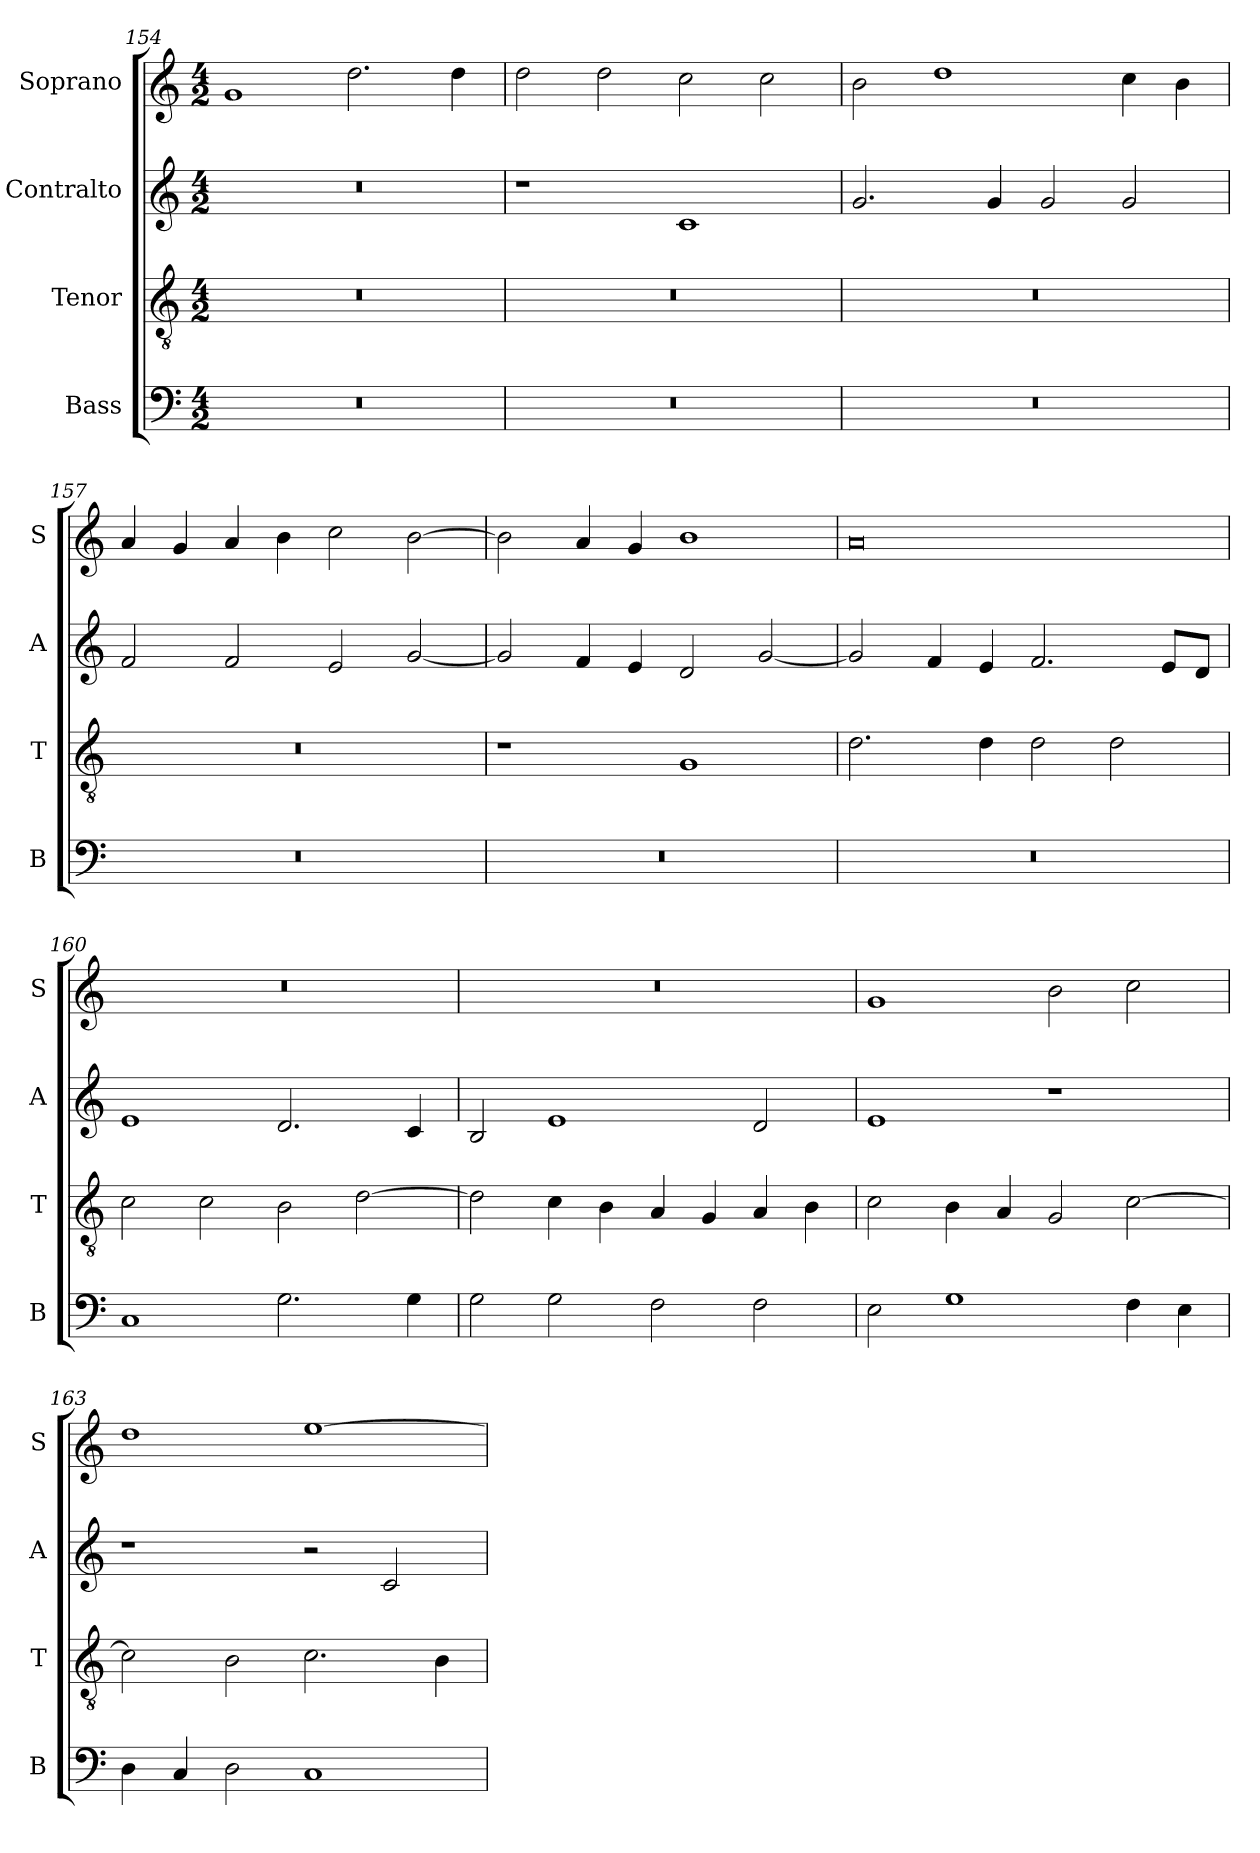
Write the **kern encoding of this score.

**kern	**kern	**kern	**kern
*part4	*part3	*part2	*part1
*staff4	*staff3	*staff2	*staff1
*I"Bass	*I"Tenor	*I"Contralto	*I"Soprano
*I'B	*I'T	*I'A	*I'S
*clefF4	*clefGv2	*clefG2	*clefG2
*k[]	*k[]	*k[]	*k[]
*G:mix	*G:mix	*G:mix	*G:mix
*M4/2	*M4/2	*M4/2	*M4/2
=154	=154	=154	=154
0r	0r	0r	1g
.	.	.	2.dd
.	.	.	4dd
=155	=155	=155	=155
0r	0r	1r	2dd
.	.	.	2dd
.	.	1c	2cc
.	.	.	2cc
=156	=156	=156	=156
0r	0r	2.g	2b
.	.	.	1dd
.	.	4g	.
.	.	2g	.
.	.	2g	4cc
.	.	.	4b
=157	=157	=157	=157
0r	0r	2f	4a
.	.	.	4g
.	.	2f	4a
.	.	.	4b
.	.	2e	2cc
.	.	[2g	[2b
=158	=158	=158	=158
0r	1r	2g]	2b]
.	.	4f	4a
.	.	4e	4g
.	1G	2d	1b
.	.	[2g	.
=159	=159	=159	=159
0r	2.d	2g]	0a
.	.	4f	.
.	4d	4e	.
.	2d	2.f	.
.	2d	.	.
.	.	8e/L	.
.	.	8d/J	.
=160	=160	=160	=160
1C	2c	1e	0r
.	2c	.	.
2.G	2B	2.d	.
.	[2d	.	.
4G	.	4c	.
=161	=161	=161	=161
2G	2d]	2B	0r
2G	4c	1e	.
.	4B	.	.
2F	4A	.	.
.	4G	.	.
2F	4A	2d	.
.	4B	.	.
=162	=162	=162	=162
2E	2c	1e	1g
1G	4B	.	.
.	4A	.	.
.	2G	1r	2b
4F	[2c	.	2cc
4E	.	.	.
=163	=163	=163	=163
4D	2c]	1r	1dd
4C	.	.	.
2D	2B	.	.
1C	2.c	2r	[1ee
.	.	2c	.
.	4B	.	.
=	=	=	=
*-	*-	*-	*-
